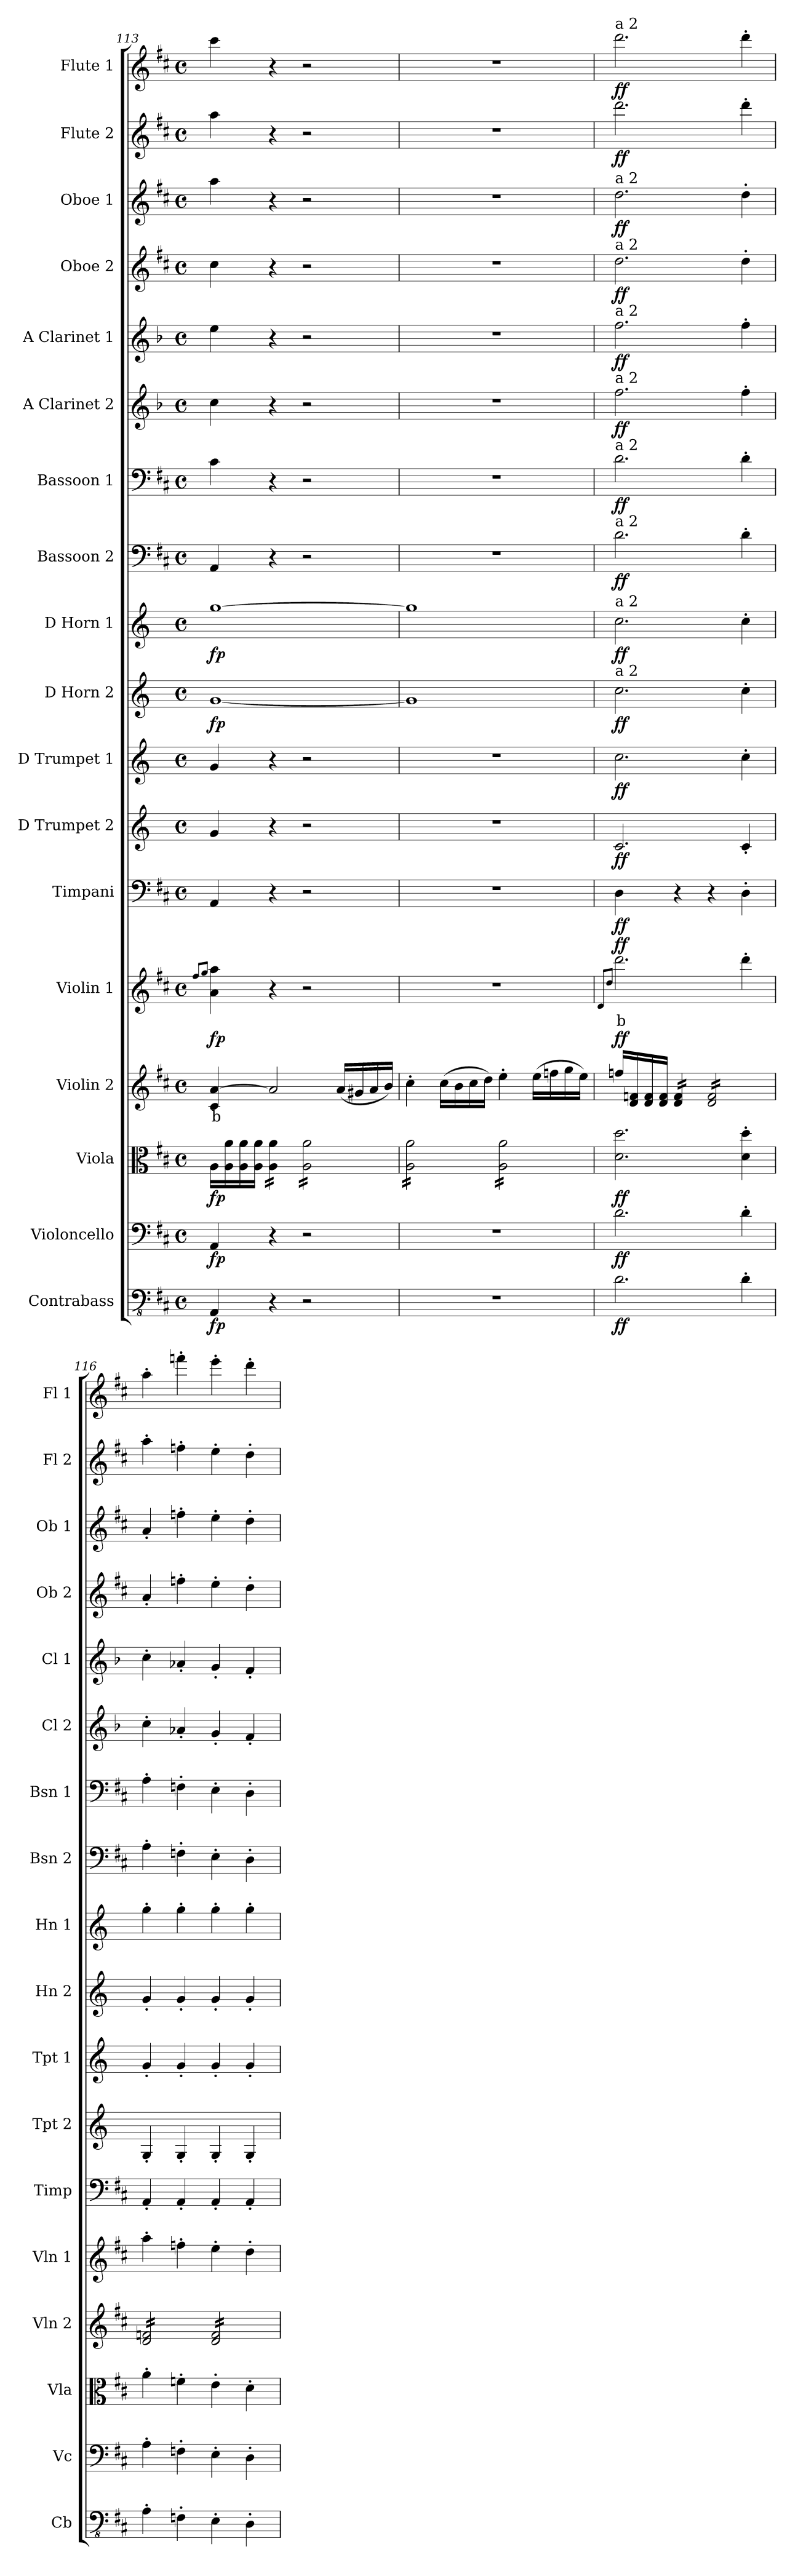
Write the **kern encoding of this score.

**kern	**dynam	**kern	**dynam	**kern	**dynam	**kern	**text	**dynam	**kern	**text	**dynam	**kern	**dynam	**kern	**dynam	**kern	**dynam	**kern	**dynam	**kern	**dynam	**kern	**dynam	**kern	**dynam	**kern	**dynam	**kern	**dynam	**kern	**dynam	**kern	**dynam	**kern	**dynam	**kern	**dynam
*part18	*part18	*part17	*part17	*part16	*part16	*part15	*part15	*part15	*part14	*part14	*part14	*part13	*part13	*part12	*part12	*part11	*part11	*part10	*part10	*part9	*part9	*part8	*part8	*part7	*part7	*part6	*part6	*part5	*part5	*part4	*part4	*part3	*part3	*part2	*part2	*part1	*part1
*staff18	*staff18	*staff17	*staff17	*staff16	*staff16	*staff15	*staff15	*staff15	*staff14	*staff14	*staff14	*staff13	*staff13	*staff12	*staff12	*staff11	*staff11	*staff10	*staff10	*staff9	*staff9	*staff8	*staff8	*staff7	*staff7	*staff6	*staff6	*staff5	*staff5	*staff4	*staff4	*staff3	*staff3	*staff2	*staff2	*staff1	*staff1
*I"Contrabass	*	*I"Violoncello	*	*I"Viola	*	*I"Violin 2	*	*	*I"Violin 1	*	*	*I"Timpani	*	*I"D Trumpet 2	*	*I"D Trumpet 1	*	*I"D Horn 2	*	*I"D Horn 1	*	*I"Bassoon 2	*	*I"Bassoon 1	*	*I"A Clarinet 2	*	*I"A Clarinet 1	*	*I"Oboe 2	*	*I"Oboe 1	*	*I"Flute 2	*	*I"Flute 1	*
*I'Cb	*	*I'Vc	*	*I'Vla	*	*I'Vln 2	*	*	*I'Vln 1	*	*	*I'Timp	*	*I'Tpt 2	*	*I'Tpt 1	*	*I'Hn 2	*	*I'Hn 1	*	*I'Bsn 2	*	*I'Bsn 1	*	*I'Cl 2	*	*I'Cl 1	*	*I'Ob 2	*	*I'Ob 1	*	*I'Fl 2	*	*I'Fl 1	*
!!LO:PB:g=z
*clefFv4	*	*clefF4	*	*clefC3	*	*clefG2	*	*	*clefG2	*	*	*clefF4	*	*clefG2	*	*clefG2	*	*clefG2	*	*clefG2	*	*clefF4	*	*clefF4	*	*clefG2	*	*clefG2	*	*clefG2	*	*clefG2	*	*clefG2	*	*clefG2	*
*	*	*	*	*	*	*	*	*	*	*	*	*	*	*ITrd-1c-2	*	*ITrd-1c-2	*	*ITrd6c10	*	*ITrd6c10	*	*	*	*	*	*ITrd2c3	*	*ITrd2c3	*	*	*	*	*	*	*	*	*
*k[f#c#]	*	*k[f#c#]	*	*k[f#c#]	*	*k[f#c#]	*	*	*k[f#c#]	*	*	*k[f#c#]	*	*k[f#c#]	*	*k[f#c#]	*	*k[f#c#]	*	*k[f#c#]	*	*k[f#c#]	*	*k[f#c#]	*	*k[f#c#]	*	*k[f#c#]	*	*k[f#c#]	*	*k[f#c#]	*	*k[f#c#]	*	*k[f#c#]	*
*M4/4	*	*M4/4	*	*M4/4	*	*M4/4	*	*	*M4/4	*	*	*M4/4	*	*M4/4	*	*M4/4	*	*M4/4	*	*M4/4	*	*M4/4	*	*M4/4	*	*M4/4	*	*M4/4	*	*M4/4	*	*M4/4	*	*M4/4	*	*M4/4	*
*met(c)	*	*met(c)	*	*met(c)	*	*met(c)	*	*	*met(c)	*	*	*met(c)	*	*met(c)	*	*met(c)	*	*met(c)	*	*met(c)	*	*met(c)	*	*met(c)	*	*met(c)	*	*met(c)	*	*met(c)	*	*met(c)	*	*met(c)	*	*met(c)	*
=113	=113	=113	=113	=113	=113	=113	=113	=113	=113	=113	=113	=113	=113	=113	=113	=113	=113	=113	=113	=113	=113	=113	=113	=113	=113	=113	=113	=113	=113	=113	=113	=113	=113	=113	=113	=113	=113
.	.	.	.	.	.	.	.	.	8qff#/L	.	.	.	.	.	.	.	.	.	.	.	.	.	.	.	.	.	.	.	.	.	.	.	.	.	.	.	.
.	.	.	.	.	.	.	.	.	8qgg/J	.	.	.	.	.	.	.	.	.	.	.	.	.	.	.	.	.	.	.	.	.	.	.	.	.	.	.	.
!	!LO:DY:b	!	!LO:DY:b	!	!LO:DY:b	!	!LO:LY:b:color=#FF0000	!LO:DY:b	!	!	!	!	!	!	!	!	!	!	!LO:DY:b	!	!LO:DY:b	!	!	!	!	!	!	!	!	!	!	!	!	!	!	!	!
4AAA/	fp	4AA/	fp	16A\LL	fp	4c#/ [4a/	b	fp	4a\ 4aa\	.	.	4AA/	.	4a/	.	4a/	.	[1A	fp	[1a	fp	4AA/	.	4c#\	.	4a\	.	4cc#\	.	4cc#\	.	4aa\	.	4aa\	.	4ccc#\	.
.	.	.	.	16A\ 16a\	.	.	.	.	.	.	.	.	.	.	.	.	.	.	.	.	.	.	.	.	.	.	.	.	.	.	.	.	.	.	.	.	.
.	.	.	.	16A\ 16a\	.	.	.	.	.	.	.	.	.	.	.	.	.	.	.	.	.	.	.	.	.	.	.	.	.	.	.	.	.	.	.	.	.
.	.	.	.	16A\ 16a\JJ	.	.	.	.	.	.	.	.	.	.	.	.	.	.	.	.	.	.	.	.	.	.	.	.	.	.	.	.	.	.	.	.	.
*	*	*	*	*tremolo	*	*	*	*	*	*	*	*	*	*	*	*	*	*	*	*	*	*	*	*	*	*	*	*	*	*	*	*	*	*	*	*	*
4r	.	4r	.	16A\ 16a\LL	.	2a/]	.	.	4r	.	.	4r	.	4r	.	4r	.	.	.	.	.	4r	.	4r	.	4r	.	4r	.	4r	.	4r	.	4r	.	4r	.
.	.	.	.	16A\ 16a\	.	.	.	.	.	.	.	.	.	.	.	.	.	.	.	.	.	.	.	.	.	.	.	.	.	.	.	.	.	.	.	.	.
.	.	.	.	16A\ 16a\	.	.	.	.	.	.	.	.	.	.	.	.	.	.	.	.	.	.	.	.	.	.	.	.	.	.	.	.	.	.	.	.	.
.	.	.	.	16A\ 16a\JJ	.	.	.	.	.	.	.	.	.	.	.	.	.	.	.	.	.	.	.	.	.	.	.	.	.	.	.	.	.	.	.	.	.
2r	.	2r	.	16A\ 16a\LL	.	.	.	.	2r	.	.	2r	.	2r	.	2r	.	.	.	.	.	2r	.	2r	.	2r	.	2r	.	2r	.	2r	.	2r	.	2r	.
.	.	.	.	16A\ 16a\	.	.	.	.	.	.	.	.	.	.	.	.	.	.	.	.	.	.	.	.	.	.	.	.	.	.	.	.	.	.	.	.	.
.	.	.	.	16A\ 16a\	.	.	.	.	.	.	.	.	.	.	.	.	.	.	.	.	.	.	.	.	.	.	.	.	.	.	.	.	.	.	.	.	.
.	.	.	.	16A\ 16a\	.	.	.	.	.	.	.	.	.	.	.	.	.	.	.	.	.	.	.	.	.	.	.	.	.	.	.	.	.	.	.	.	.
.	.	.	.	16A\ 16a\	.	(16a/LL	.	.	.	.	.	.	.	.	.	.	.	.	.	.	.	.	.	.	.	.	.	.	.	.	.	.	.	.	.	.	.
.	.	.	.	16A\ 16a\	.	16g#X/	.	.	.	.	.	.	.	.	.	.	.	.	.	.	.	.	.	.	.	.	.	.	.	.	.	.	.	.	.	.	.
.	.	.	.	16A\ 16a\	.	16a/	.	.	.	.	.	.	.	.	.	.	.	.	.	.	.	.	.	.	.	.	.	.	.	.	.	.	.	.	.	.	.
.	.	.	.	16A\ 16a\JJ	.	16b/JJ)	.	.	.	.	.	.	.	.	.	.	.	.	.	.	.	.	.	.	.	.	.	.	.	.	.	.	.	.	.	.	.
=114	=114	=114	=114	=114	=114	=114	=114	=114	=114	=114	=114	=114	=114	=114	=114	=114	=114	=114	=114	=114	=114	=114	=114	=114	=114	=114	=114	=114	=114	=114	=114	=114	=114	=114	=114	=114	=114
1r	.	1r	.	16A\ 16a\LL	.	4cc#'\	.	.	1r	.	.	1r	.	1r	.	1r	.	1A]	.	1a]	.	1r	.	1r	.	1r	.	1r	.	1r	.	1r	.	1r	.	1r	.
.	.	.	.	16A\ 16a\	.	.	.	.	.	.	.	.	.	.	.	.	.	.	.	.	.	.	.	.	.	.	.	.	.	.	.	.	.	.	.	.	.
.	.	.	.	16A\ 16a\	.	.	.	.	.	.	.	.	.	.	.	.	.	.	.	.	.	.	.	.	.	.	.	.	.	.	.	.	.	.	.	.	.
.	.	.	.	16A\ 16a\	.	.	.	.	.	.	.	.	.	.	.	.	.	.	.	.	.	.	.	.	.	.	.	.	.	.	.	.	.	.	.	.	.
.	.	.	.	16A\ 16a\	.	(16cc#\LL	.	.	.	.	.	.	.	.	.	.	.	.	.	.	.	.	.	.	.	.	.	.	.	.	.	.	.	.	.	.	.
.	.	.	.	16A\ 16a\	.	16b\	.	.	.	.	.	.	.	.	.	.	.	.	.	.	.	.	.	.	.	.	.	.	.	.	.	.	.	.	.	.	.
.	.	.	.	16A\ 16a\	.	16cc#\	.	.	.	.	.	.	.	.	.	.	.	.	.	.	.	.	.	.	.	.	.	.	.	.	.	.	.	.	.	.	.
.	.	.	.	16A\ 16a\JJ	.	16dd\JJ)	.	.	.	.	.	.	.	.	.	.	.	.	.	.	.	.	.	.	.	.	.	.	.	.	.	.	.	.	.	.	.
.	.	.	.	16A\ 16a\LL	.	4ee'\	.	.	.	.	.	.	.	.	.	.	.	.	.	.	.	.	.	.	.	.	.	.	.	.	.	.	.	.	.	.	.
.	.	.	.	16A\ 16a\	.	.	.	.	.	.	.	.	.	.	.	.	.	.	.	.	.	.	.	.	.	.	.	.	.	.	.	.	.	.	.	.	.
.	.	.	.	16A\ 16a\	.	.	.	.	.	.	.	.	.	.	.	.	.	.	.	.	.	.	.	.	.	.	.	.	.	.	.	.	.	.	.	.	.
.	.	.	.	16A\ 16a\	.	.	.	.	.	.	.	.	.	.	.	.	.	.	.	.	.	.	.	.	.	.	.	.	.	.	.	.	.	.	.	.	.
.	.	.	.	16A\ 16a\	.	(16ee\LL	.	.	.	.	.	.	.	.	.	.	.	.	.	.	.	.	.	.	.	.	.	.	.	.	.	.	.	.	.	.	.
.	.	.	.	16A\ 16a\	.	16ffn\	.	.	.	.	.	.	.	.	.	.	.	.	.	.	.	.	.	.	.	.	.	.	.	.	.	.	.	.	.	.	.
.	.	.	.	16A\ 16a\	.	16gg\	.	.	.	.	.	.	.	.	.	.	.	.	.	.	.	.	.	.	.	.	.	.	.	.	.	.	.	.	.	.	.
.	.	.	.	16A\ 16a\JJ	.	16ee\JJ)	.	.	.	.	.	.	.	.	.	.	.	.	.	.	.	.	.	.	.	.	.	.	.	.	.	.	.	.	.	.	.
*	*	*	*	*Xtremolo	*	*	*	*	*	*	*	*	*	*	*	*	*	*	*	*	*	*	*	*	*	*	*	*	*	*	*	*	*	*	*	*	*
=115	=115	=115	=115	=115	=115	=115	=115	=115	=115	=115	=115	=115	=115	=115	=115	=115	=115	=115	=115	=115	=115	=115	=115	=115	=115	=115	=115	=115	=115	=115	=115	=115	=115	=115	=115	=115	=115
.	.	.	.	.	.	.	.	.	8qd/L	.	.	.	.	.	.	.	.	.	.	.	.	.	.	.	.	.	.	.	.	.	.	.	.	.	.	.	.
.	.	.	.	.	.	.	.	.	8qdd/J	.	.	.	.	.	.	.	.	.	.	.	.	.	.	.	.	.	.	.	.	.	.	.	.	.	.	.	.
!	!	!	!	!	!	!	!	!	!	!	!	!	!	!	!	!	!	!	!	!	!	!	!	!	!	!	!	!	!	!	!	!	!	!	!	!LO:TX:a:t=a 2	!
!	!	!	!	!	!	!	!	!	!	!	!	!	!	!	!	!	!	!	!	!	!	!	!	!	!	!	!	!	!	!	!	!LO:TX:a:t=a 2	!	!	!	!	!
!	!	!	!	!	!	!	!	!	!	!	!	!	!	!	!	!	!	!	!	!	!	!	!	!	!	!	!	!	!	!LO:TX:a:t=a 2	!	!	!	!	!	!	!
!	!	!	!	!	!	!	!	!	!	!	!	!	!	!	!	!	!	!	!	!	!	!	!	!	!	!	!	!LO:TX:a:t=a 2	!	!	!	!	!	!	!	!	!
!	!	!	!	!	!	!	!	!	!	!	!	!	!	!	!	!	!	!	!	!	!	!	!	!	!	!LO:TX:a:t=a 2	!	!	!	!	!	!	!	!	!	!	!
!	!	!	!	!	!	!	!	!	!	!	!	!	!	!	!	!	!	!	!	!	!	!	!	!LO:TX:a:t=a 2	!	!	!	!	!	!	!	!	!	!	!	!	!
!	!	!	!	!	!	!	!	!	!	!	!	!	!	!	!	!	!	!	!	!	!	!LO:TX:a:t=a 2	!	!	!	!	!	!	!	!	!	!	!	!	!	!	!
!	!	!	!	!	!	!	!	!	!	!	!	!	!	!	!	!	!	!	!	!LO:TX:a:t=a 2	!	!	!	!	!	!	!	!	!	!	!	!	!	!	!	!	!
!	!	!	!	!	!	!	!	!	!	!	!	!	!	!	!	!	!	!LO:TX:a:t=a 2	!	!	!	!	!	!	!	!	!	!	!	!	!	!	!	!	!	!	!
!	!LO:DY:b	!	!LO:DY:b	!	!LO:DY:b	!	!	!LO:DY:b	!	!LO:LY:b:color=#FF0000	!LO:DY:b	!	!LO:DY:b	!	!LO:DY:b	!	!LO:DY:b	!	!LO:DY:b	!	!LO:DY:b	!	!LO:DY:b	!	!LO:DY:b	!	!LO:DY:b	!	!LO:DY:b	!	!LO:DY:b	!	!LO:DY:b	!	!LO:DY:b	!	!LO:DY:b
2.D\	ff	2.d\	ff	2.d\ 2.dd\	ff	16ffn/LL	.	ff	2.ddd\	b	ff	4D\	ff	2.d/	ff	2.dd\	ff	2.d\	ff	2.d\	ff	2.d\	ff	2.d\	ff	2.dd\	ff	2.dd\	ff	2.dd\	ff	2.dd\	ff	2.ddd\	ff	2.ddd\	ff
.	.	.	.	.	.	16d/ 16fn/	.	.	.	.	.	.	.	.	.	.	.	.	.	.	.	.	.	.	.	.	.	.	.	.	.	.	.	.	.	.	.
.	.	.	.	.	.	16d/ 16f/	.	.	.	.	.	.	.	.	.	.	.	.	.	.	.	.	.	.	.	.	.	.	.	.	.	.	.	.	.	.	.
.	.	.	.	.	.	16d/ 16f/JJ	.	.	.	.	.	.	.	.	.	.	.	.	.	.	.	.	.	.	.	.	.	.	.	.	.	.	.	.	.	.	.
*	*	*	*	*	*	*tremolo	*	*	*	*	*	*	*	*	*	*	*	*	*	*	*	*	*	*	*	*	*	*	*	*	*	*	*	*	*	*	*
.	.	.	.	.	.	16d/ 16f/LL	.	.	.	.	.	4r	.	.	.	.	.	.	.	.	.	.	.	.	.	.	.	.	.	.	.	.	.	.	.	.	.
.	.	.	.	.	.	16d/ 16f/	.	.	.	.	.	.	.	.	.	.	.	.	.	.	.	.	.	.	.	.	.	.	.	.	.	.	.	.	.	.	.
.	.	.	.	.	.	16d/ 16f/	.	.	.	.	.	.	.	.	.	.	.	.	.	.	.	.	.	.	.	.	.	.	.	.	.	.	.	.	.	.	.
.	.	.	.	.	.	16d/ 16f/JJ	.	.	.	.	.	.	.	.	.	.	.	.	.	.	.	.	.	.	.	.	.	.	.	.	.	.	.	.	.	.	.
.	.	.	.	.	.	16d/ 16f/LL	.	.	.	.	.	4r	.	.	.	.	.	.	.	.	.	.	.	.	.	.	.	.	.	.	.	.	.	.	.	.	.
.	.	.	.	.	.	16d/ 16f/	.	.	.	.	.	.	.	.	.	.	.	.	.	.	.	.	.	.	.	.	.	.	.	.	.	.	.	.	.	.	.
.	.	.	.	.	.	16d/ 16f/	.	.	.	.	.	.	.	.	.	.	.	.	.	.	.	.	.	.	.	.	.	.	.	.	.	.	.	.	.	.	.
.	.	.	.	.	.	16d/ 16f/	.	.	.	.	.	.	.	.	.	.	.	.	.	.	.	.	.	.	.	.	.	.	.	.	.	.	.	.	.	.	.
4D'\	.	4d'\	.	4d\' 4dd\'	.	16d/ 16f/	.	.	4ddd'\	.	.	4D'\	.	4d'/	.	4dd'\	.	4d'\	.	4d'\	.	4d'\	.	4d'\	.	4dd'\	.	4dd'\	.	4dd'\	.	4dd'\	.	4ddd'\	.	4ddd'\	.
.	.	.	.	.	.	16d/ 16f/	.	.	.	.	.	.	.	.	.	.	.	.	.	.	.	.	.	.	.	.	.	.	.	.	.	.	.	.	.	.	.
.	.	.	.	.	.	16d/ 16f/	.	.	.	.	.	.	.	.	.	.	.	.	.	.	.	.	.	.	.	.	.	.	.	.	.	.	.	.	.	.	.
.	.	.	.	.	.	16d/ 16f/JJ	.	.	.	.	.	.	.	.	.	.	.	.	.	.	.	.	.	.	.	.	.	.	.	.	.	.	.	.	.	.	.
=116	=116	=116	=116	=116	=116	=116	=116	=116	=116	=116	=116	=116	=116	=116	=116	=116	=116	=116	=116	=116	=116	=116	=116	=116	=116	=116	=116	=116	=116	=116	=116	=116	=116	=116	=116	=116	=116
4AA'\	.	4A'\	.	4a'\	.	16d/ 16fn/LL	.	.	4aa'\	.	.	4AA'/	.	4A'/	.	4a'/	.	4A'/	.	4a'\	.	4A'\	.	4A'\	.	4a'\	.	4a'\	.	4a'/	.	4a'/	.	4aa'\	.	4aa'\	.
.	.	.	.	.	.	16d/ 16fn/	.	.	.	.	.	.	.	.	.	.	.	.	.	.	.	.	.	.	.	.	.	.	.	.	.	.	.	.	.	.	.
.	.	.	.	.	.	16d/ 16fn/	.	.	.	.	.	.	.	.	.	.	.	.	.	.	.	.	.	.	.	.	.	.	.	.	.	.	.	.	.	.	.
.	.	.	.	.	.	16d/ 16fn/	.	.	.	.	.	.	.	.	.	.	.	.	.	.	.	.	.	.	.	.	.	.	.	.	.	.	.	.	.	.	.
4FFn'\	.	4Fn'\	.	4fn'\	.	16d/ 16fn/	.	.	4ffn'\	.	.	4AA'/	.	4A'/	.	4a'/	.	4A'/	.	4a'\	.	4Fn'\	.	4Fn'\	.	4fn'/	.	4fn'/	.	4ffn'\	.	4ffn'\	.	4ffn'\	.	4fffn'\	.
.	.	.	.	.	.	16d/ 16fn/	.	.	.	.	.	.	.	.	.	.	.	.	.	.	.	.	.	.	.	.	.	.	.	.	.	.	.	.	.	.	.
.	.	.	.	.	.	16d/ 16fn/	.	.	.	.	.	.	.	.	.	.	.	.	.	.	.	.	.	.	.	.	.	.	.	.	.	.	.	.	.	.	.
.	.	.	.	.	.	16d/ 16fn/JJ	.	.	.	.	.	.	.	.	.	.	.	.	.	.	.	.	.	.	.	.	.	.	.	.	.	.	.	.	.	.	.
4EE'\	.	4E'\	.	4e'\	.	16d/ 16f/LL	.	.	4ee'\	.	.	4AA'/	.	4A'/	.	4a'/	.	4A'/	.	4a'\	.	4E'\	.	4E'\	.	4e'/	.	4e'/	.	4ee'\	.	4ee'\	.	4ee'\	.	4eee'\	.
.	.	.	.	.	.	16d/ 16f/	.	.	.	.	.	.	.	.	.	.	.	.	.	.	.	.	.	.	.	.	.	.	.	.	.	.	.	.	.	.	.
.	.	.	.	.	.	16d/ 16f/	.	.	.	.	.	.	.	.	.	.	.	.	.	.	.	.	.	.	.	.	.	.	.	.	.	.	.	.	.	.	.
.	.	.	.	.	.	16d/ 16f/	.	.	.	.	.	.	.	.	.	.	.	.	.	.	.	.	.	.	.	.	.	.	.	.	.	.	.	.	.	.	.
4DD'\	.	4D'\	.	4d'\	.	16d/ 16f/	.	.	4dd'\	.	.	4AA'/	.	4A'/	.	4a'/	.	4A'/	.	4a'\	.	4D'\	.	4D'\	.	4d'/	.	4d'/	.	4dd'\	.	4dd'\	.	4dd'\	.	4ddd'\	.
.	.	.	.	.	.	16d/ 16f/	.	.	.	.	.	.	.	.	.	.	.	.	.	.	.	.	.	.	.	.	.	.	.	.	.	.	.	.	.	.	.
.	.	.	.	.	.	16d/ 16f/	.	.	.	.	.	.	.	.	.	.	.	.	.	.	.	.	.	.	.	.	.	.	.	.	.	.	.	.	.	.	.
.	.	.	.	.	.	16d/ 16f/JJ	.	.	.	.	.	.	.	.	.	.	.	.	.	.	.	.	.	.	.	.	.	.	.	.	.	.	.	.	.	.	.
*	*	*	*	*	*	*Xtremolo	*	*	*	*	*	*	*	*	*	*	*	*	*	*	*	*	*	*	*	*	*	*	*	*	*	*	*	*	*	*	*
=	=	=	=	=	=	=	=	=	=	=	=	=	=	=	=	=	=	=	=	=	=	=	=	=	=	=	=	=	=	=	=	=	=	=	=	=	=
*-	*-	*-	*-	*-	*-	*-	*-	*-	*-	*-	*-	*-	*-	*-	*-	*-	*-	*-	*-	*-	*-	*-	*-	*-	*-	*-	*-	*-	*-	*-	*-	*-	*-	*-	*-	*-	*-
